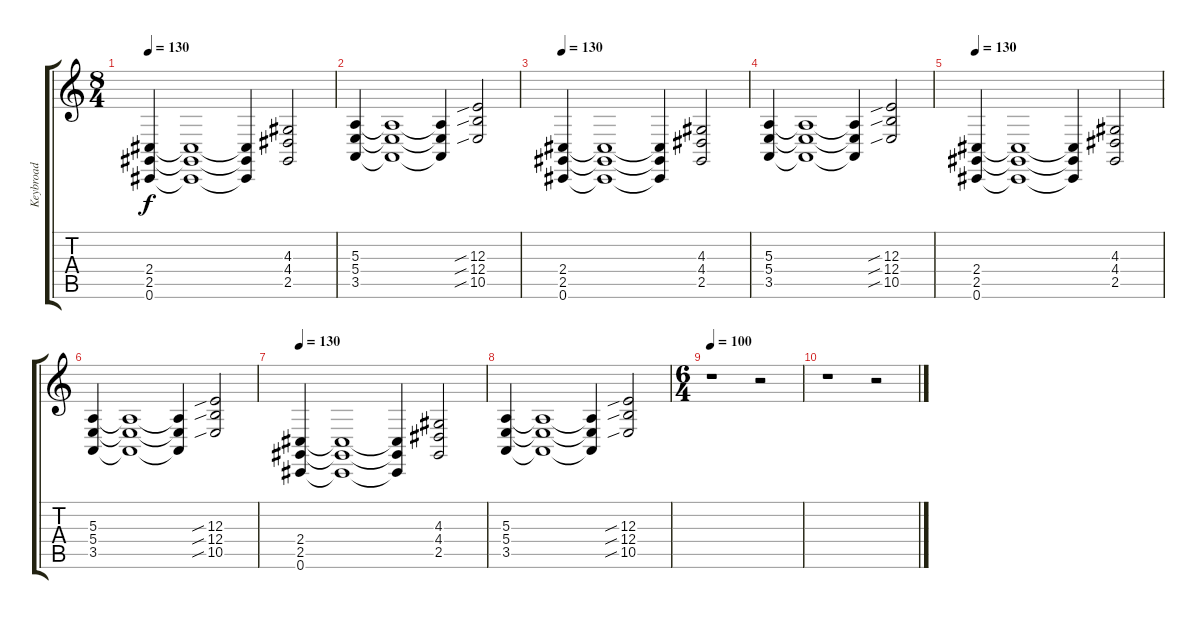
\track ("Keybroad" "Keybroad") {instrument churchorgan}
\staff {score tabs}
\tuning (Db4 Ab3 E3 B2 Gb2 Db2) {hide}
\ts (8 4)
\tempo 130
\clef g2
\ks c
(2.4 2.5 0.6).4{dy f} (2.4{t} 2.5{t} 0.6{t}).1 (2.4{t} 2.5{t} 0.6{t}).4 (4.3 4.4 2.5).2 |
(5.3 5.4 3.5).4 (5.3{t} 5.4{t} 3.5{t}).1 (5.3{t} 5.4{t} 3.5{t}).4 (12.3{sib} 12.4{sib} 10.5{sib}).2 |
\tempo 130
(2.4 2.5 0.6).4 (2.4{t} 2.5{t} 0.6{t}).1 (2.4{t} 2.5{t} 0.6{t}).4 (4.3 4.4 2.5).2 |
(5.3 5.4 3.5).4 (5.3{t} 5.4{t} 3.5{t}).1 (5.3{t} 5.4{t} 3.5{t}).4 (12.3{sib} 12.4{sib} 10.5{sib}).2 |
\tempo 130
(2.4 2.5 0.6).4 (2.4{t} 2.5{t} 0.6{t}).1 (2.4{t} 2.5{t} 0.6{t}).4 (4.3 4.4 2.5).2 |
(5.3 5.4 3.5).4 (5.3{t} 5.4{t} 3.5{t}).1 (5.3{t} 5.4{t} 3.5{t}).4 (12.3{sib} 12.4{sib} 10.5{sib}).2 |
\tempo 130
(2.4 2.5 0.6).4 (2.4{t} 2.5{t} 0.6{t}).1 (2.4{t} 2.5{t} 0.6{t}).4 (4.3 4.4 2.5).2 |
(5.3 5.4 3.5).4 (5.3{t} 5.4{t} 3.5{t}).1 (5.3{t} 5.4{t} 3.5{t}).4 (12.3{sib} 12.4{sib} 10.5{sib}).2 |
\ts (6 4)
\tempo 100
r.1 r.2 |
r.1 r.2
